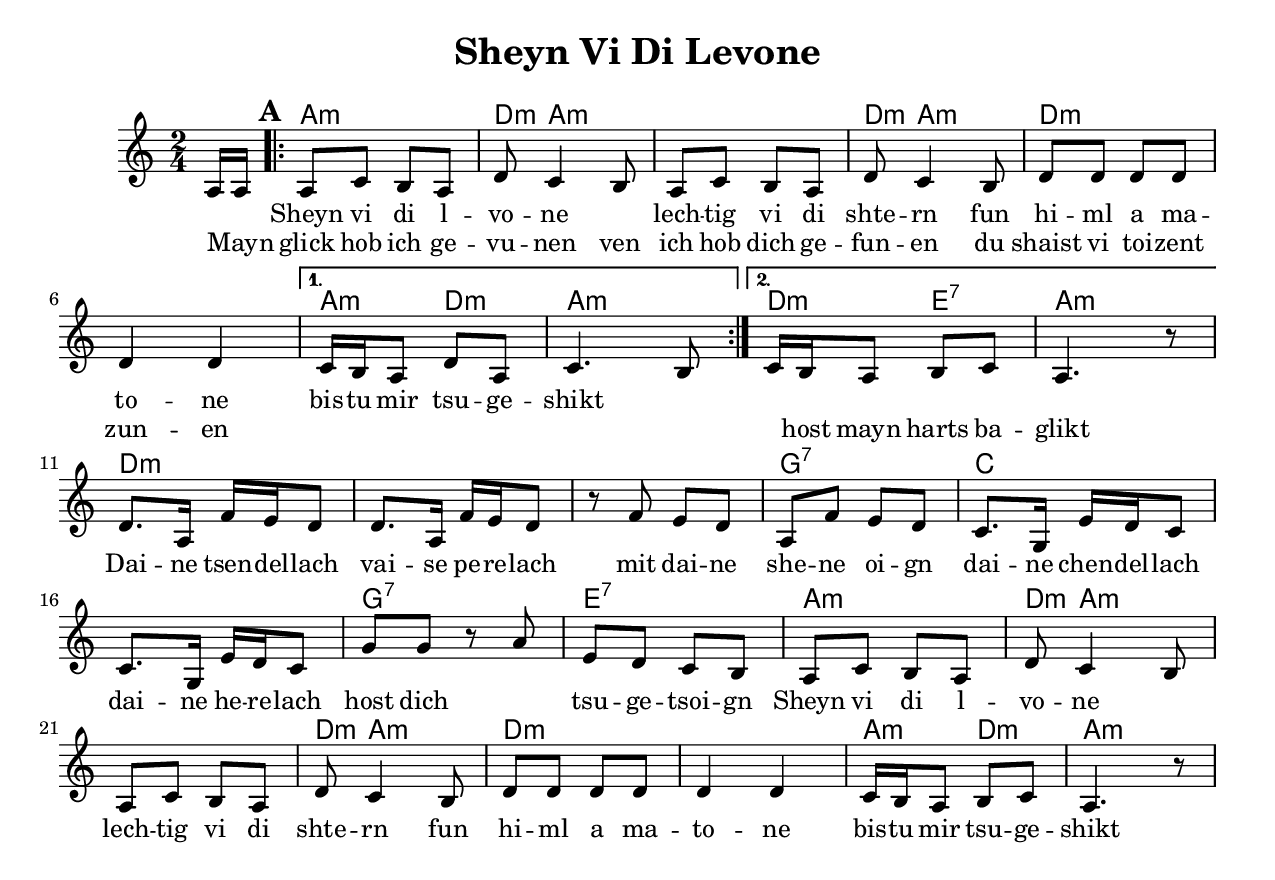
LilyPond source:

\version "2.18.0"
%moved \header into \score for includes to work
\include "english.ly"
\paper{
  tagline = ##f
  print-all-headers = ##t
  #(set-paper-size "letter")
}

date = #(strftime "%d-%m-%Y" (localtime (current-time)))

%\markup{ \italic{ " Updated " \date  }  }

%\markup{ Got something to say? }

%#################################### Melody ########################
melody = \relative c'{
  \clef treble

  \key e \minor
  \time 2/4
  \set Score.markFormatter = #format-mark-box-alphabet
  \partial 16*2 e16 e16 | %lead in notes

  \repeat volta 2{
  \mark \default

    % earlier stuff
    e8  g fs e|
    a8  g4 fs8
    e8 g fs e|
    a8  g4 fs8

    a8 a a a
    a4 a|
  }

  \alternative {
    {
      g16 fs e8 a e
      g4. fs8
    }
    {
      g16 fs e8 fs g
      e4. r8|
    }
  }
  \break
  %C
  a8. e16 c'16 b a8
  a8. e16 c'16 b a8
  r8 c8 b a
  e c' b a  | %first note could be a c
  %f

  g8. d16 b' a g8
  g8. d16 b' a g8

  d'8 d r e
  b8 a g fs

  %refrain repeat
  e8  g fs e
  a8  g4 fs8
  e8  g fs e
  a8  g4 fs8|

  a8 a a a
  a4 a
  g16 fs e8 fs g
  e4. r8|



  % \alternative { { }{ } }

}
%################################# Lyrics #####################
\addlyrics{
  \skip2 \skip2
  Sheyn vi di l -- vo -- ne \skip2
  lech -- tig vi di shte -- rn
  fun hi -- ml a ma -- to -- ne
  bis -- tu mir tsu -- ge -- shikt

  %refrain
  \skip2 \skip2 \skip2 \skip2 \skip2 \skip2 \skip2
  Dai -- ne tsen -- del -- lach
  vai -- se pe -- re -- lach
  mit dai -- ne she -- ne oi -- gn
  dai -- ne chen -- del -- lach
  dai -- ne he -- re -- lach
  host dich \skip2 tsu -- ge -- tsoi -- gn

  Sheyn vi di l -- vo -- ne \skip2
  lech -- tig vi di shte -- rn
  fun hi -- ml a ma -- to -- ne
  bis -- tu mir tsu -- ge -- shikt
}

\addlyrics{
  \skip2
  Mayn glick hob ich ge -- vu  -- nen
  ven ich hob dich ge -- fun -- en
  du shaist vi toi -- zent zun -- en
  \skip1 \skip1 \skip1 \skip1 \skip1 \skip1
  \skip1 \skip1
  host mayn harts ba -- glikt

}
%################################# Chords #######################
harmonies = \chordmode {
  s8
  e2:m
  a8:m
  e8*7:m
  %r8*5
  a8:m
  e8*3:m
  %r8
  a2*2:m
  %r2
  e4:m
  a4:m
  e2:m
  a4:m
  b4:7
  e2:m
  %B part
  a2*3:m
  %r2*2
  d2:7
  g2*2
  %r2
  d2:7
  b2:7
  e2:m
  a8:m
  e8*7:m
  %r2
  a8:m
  e8*3:m
  a2*2:m
  %r2
  e4:m
  a4:m
  e2:m

}

\score {
  \transpose e a,
  <<
    \new ChordNames {
      \set chordChanges = ##t
      \harmonies
    }
    \new Staff
    \melody
  >>
  \header{
    title= "Sheyn Vi Di Levone"
    arranger = ""
  }
  \layout{indent = 1.0\cm}
  \midi{
    \tempo 4 = 120
  }
}
